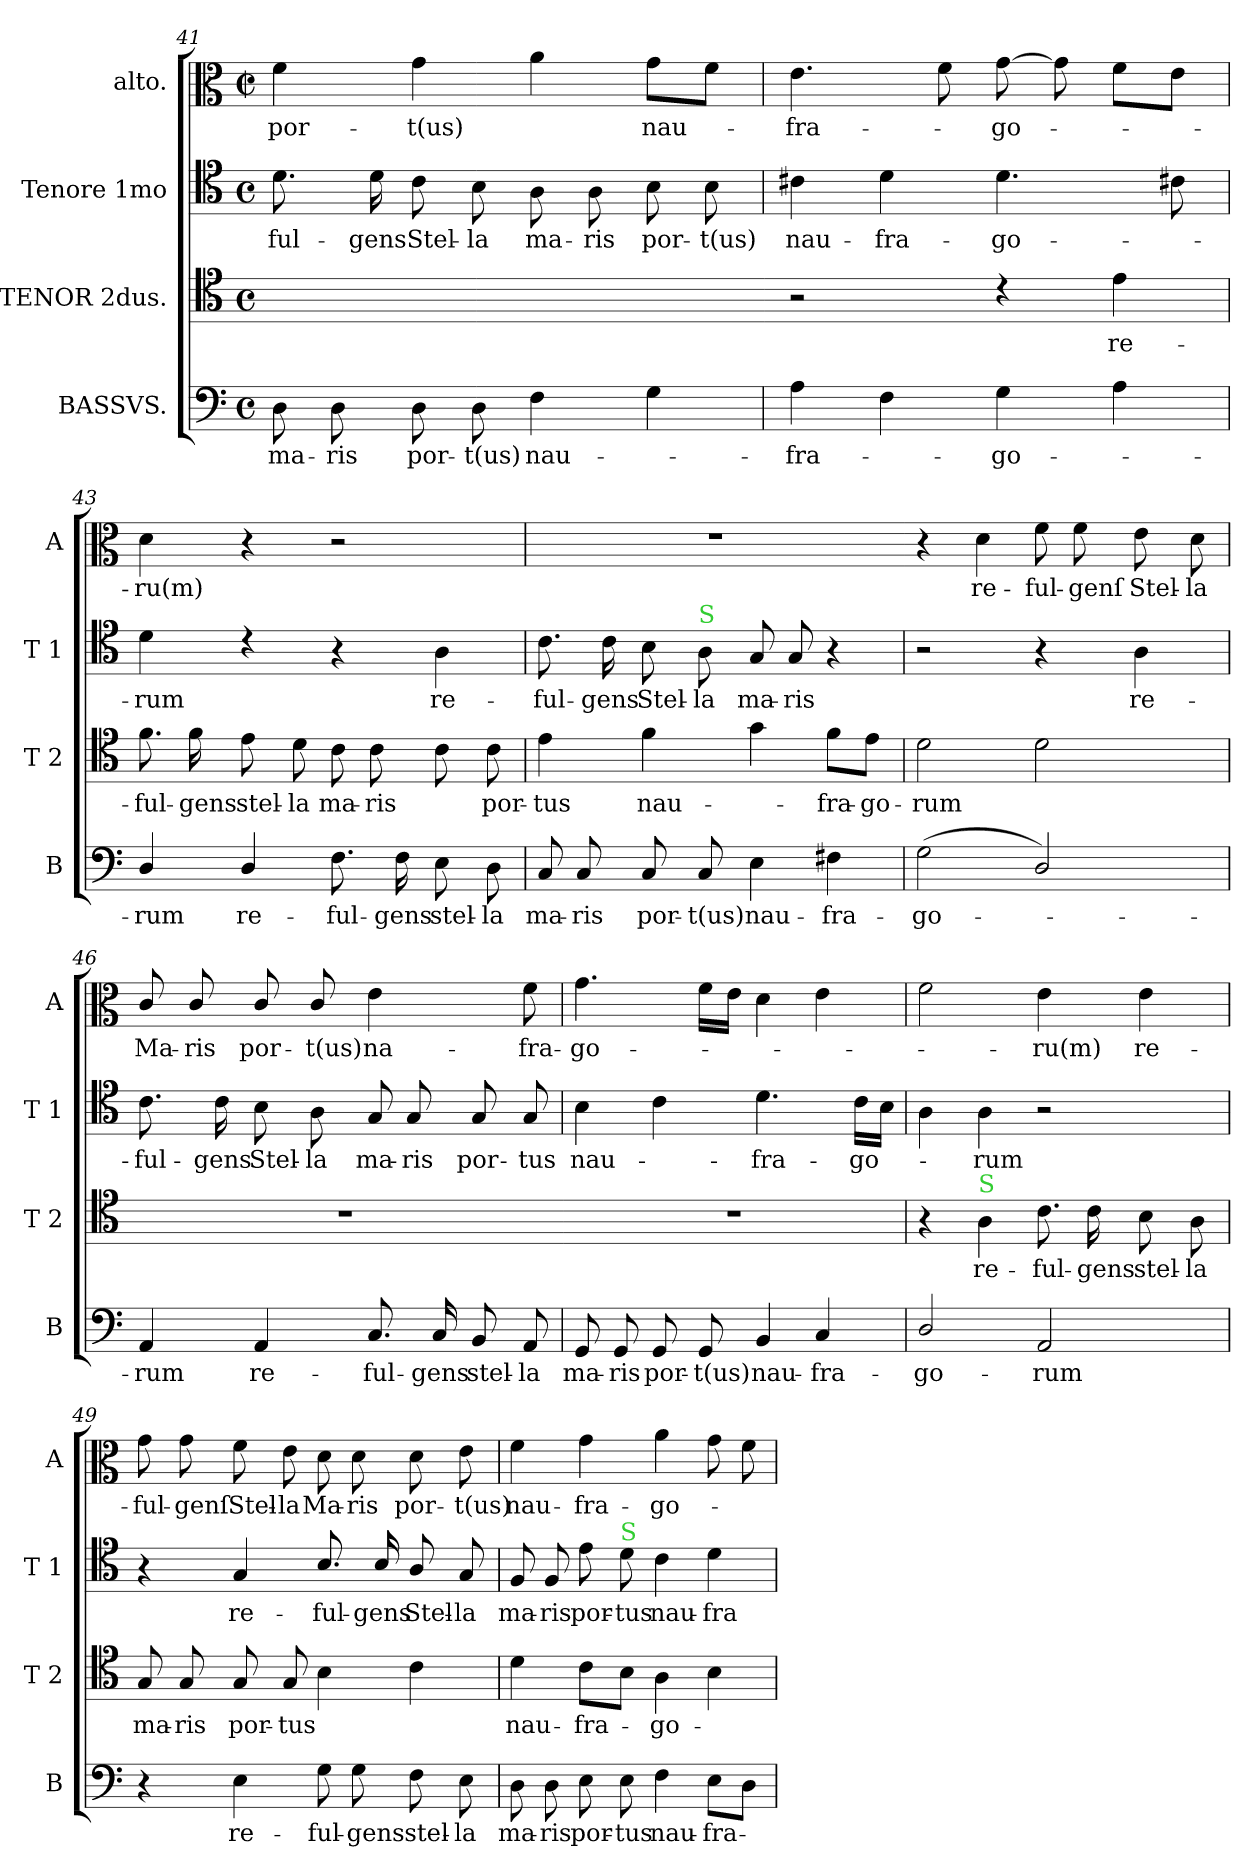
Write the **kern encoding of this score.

**kern	**text	**kern	**text	**kern	**text	**kern	**text
*part4	*part4	*part3	*part3	*part2	*part2	*part1	*part1
*staff4	*staff4	*staff3	*staff3	*staff2	*staff2	*staff1	*staff1
*I"BASSVS.	*	*I"TENOR 2dus.	*	*I"Tenore 1mo	*	*I"alto.	*
*I'B	*	*I'T 2	*	*I'T 1	*	*I'A	*
*clefF4	*	*clefC4	*	*clefC4	*	*clefC3	*
*k[]	*	*k[]	*	*k[]	*	*k[]	*
*M4/4	*	*M4/4	*	*M4/4	*	*M4/4	*
*met(c)	*	*met(c)	*	*met(c)	*	*met(c|)	*
=41	=41	=41	=41	=41	=41	=41	=41
8D\	ma-	1ryy	.	8.d\	-ful-	4f\	por-
8D\	-ris	.	.	.	.	.	.
.	.	.	.	16d\	-gens	.	.
8D\	por-	.	.	8c\	Stel-	4g\	-t(us)
8D\	-t(us)	.	.	8B\	-la	.	.
4F\	nau-	.	.	8A\	ma-	4a\	.
.	.	.	.	8A\	-ris	.	.
4G\	.	.	.	8B\	por-	8g\L	nau-
.	.	.	.	8B\	-t(us)	8f\J	.
=42	=42	=42-	=42	=42	=42	=42	=42
4A\	-fra-	2r	.	4c#X\	nau-	4.e\	-fra-
4F\	.	.	.	4d\	-fra-	.	.
.	.	.	.	.	.	8f\	.
4G\	-go-	4rc	.	4.d\	-go-	[8g\	-go-
.	.	.	.	.	.	8g\]	.
4A\	.	4e\	re-	.	.	8f\L	.
.	.	.	.	8c#X\	.	8e\J	.
=43	=43	=43	=43	=43	=43	=43	=43
4D/	-rum	8.f\	-ful-	4d\	-rum	4d\	-ru(m)
.	.	16f\	-gens	.	.	.	.
4D/	re-	8e\	stel-	4rc	.	4r	.
.	.	8d\	-la	.	.	.	.
8.F\	-ful-	8c\	ma-	4r	.	2r	.
.	.	8c\	-ris	.	.	.	.
16F\	-gens	.	.	.	.	.	.
8E\	stel-	8c\	.	4A\	re-	.	.
8D\	-la	8c\	por-	.	.	.	.
=44	=44	=44	=44	=44	=44	=44	=44
8C/	ma-	4e\	-tus	8.c\	-ful-	1r	.
8C/	-ris	.	.	.	.	.	.
.	.	.	.	16c\	-gens	.	.
8C/	por-	4f\	nau-	8B\	Stel-	.	.
!	!	!	!	!LO:TX:a:color=limegreen:t=S	!	!	!
8C/	-t(us)	.	.	8A\	-la	.	.
4E\	nau-	4g\	.	8G/	ma-	.	.
.	.	.	.	8G/	-ris	.	.
4F#X\	-fra-	8f\L	-fra-	4r	.	.	.
.	.	8e\J	-go-	.	.	.	.
=45	=45-	=45	=45-	=45	=45-	=45-	=45-
(<2G\	-go-	2d\	-rum	2r	.	4r	.
.	.	.	.	.	.	4d\	re-
2D/)	.	2d\	.	4r	.	8f\	-ful-
.	.	.	.	.	.	8f\	-genſ
!	!	!	!	!	!LO:LY:i	!	!
.	.	.	.	4A\	re-	8e\	Stel-
.	.	.	.	.	.	8d\	-la
=46	=46	=46	=46	=46	=46	=46	=46
!	!	!	!	!	!LO:LY:i	!	!
4AA/	-rum	1r	.	8.c\	-ful-	8c/	Ma-
.	.	.	.	.	.	8c/	-ris
!	!	!	!	!	!LO:LY:i	!	!
.	.	.	.	16c\	-gens	.	.
!	!LO:LY:i	!	!	!	!LO:LY:i	!	!
4AA/	re-	.	.	8B\	Stel-	8c/	por-
!	!	!	!	!	!LO:LY:i	!	!
.	.	.	.	8A\	-la	8c/	-t(us)
!	!LO:LY:i	!	!	!	!LO:LY:i	!LO:N:vis=4	!
8.C/	-ful-	.	.	8G/	ma-	4.e\	na-
!	!	!	!	!	!LO:LY:i	!	!
.	.	.	.	8G/	-ris	.	.
!	!LO:LY:i	!	!	!	!	!	!
16C/	-gens	.	.	.	.	.	.
!	!LO:LY:i	!	!	!	!	!	!
8BB/	stel-	.	.	8G/	por-	.	.
!	!LO:LY:i	!	!	!	!	!	!
8AA/	-la	.	.	8G/	-tus	8f\	-fra-
=47	=47	=47-	=47	=47	=47	=47	=47
!	!LO:LY:i	!	!	!	!	!	!
8GG/	ma-	1r	.	4B\	nau-	4.g\	-go-
!	!LO:LY:i	!	!	!	!	!	!
8GG/	-ris	.	.	.	.	.	.
!	!LO:LY:i	!	!	!	!	!	!
8GG/	por-	.	.	4c\	.	.	.
!	!LO:LY:i	!	!	!	!	!	!
8GG/	-t(us)	.	.	.	.	16f\LL	.
.	.	.	.	.	.	16e\JJ	.
!	!LO:LY:i	!	!	!	!	!	!
4BB/	nau-	.	.	4.d\	-fra-	4d\	.
!	!LO:LY:i	!	!	!	!	!	!
4C/	-fra-	.	.	.	.	4e\	.
.	.	.	.	16c\LL	-go-	.	.
.	.	.	.	16B\JJ	.	.	.
=48	=48	=48	=48	=48	=48	=48	=48
!	!LO:LY:i	!	!	!	!	!	!
2D/	-go-	4r	.	4A\	.	2f\	.
!	!	!LO:TX:a:color=limegreen:t=S	!	!	!	!	!
.	.	4A\	re-	4A\	-rum	.	.
!	!LO:LY:i	!	!	!	!	!	!
2AA/	-rum	8.c\	-ful-	2r	.	4e\	-ru(m)
.	.	16c\	-gens	.	.	.	.
!	!	!	!	!	!	!	!LO:LY:i
.	.	8B\	stel-	.	.	4e\	re-
.	.	8A\	-la	.	.	.	.
=49	=49	=49	=49	=49	=49	=49	=49
!	!	!	!	!	!	!	!LO:LY:i
4r	.	8G/	ma-	4r	.	8g\	-ful-
!	!	!	!	!	!	!	!LO:LY:i
.	.	8G/	-ris	.	.	8g\	-genſ
!	!	!	!	!	!LO:LY:i	!	!LO:LY:i
4E\	re-	8G/	por-	4G/	re-	8f\	Stel-
!	!	!	!	!	!	!	!LO:LY:i
.	.	8G/	-tus	.	.	8e\	-la
!	!	!	!	!	!LO:LY:i	!	!LO:LY:i
8G\	-ful-	4B\	.	8.B/	-ful-	8d\	Ma-
!	!	!	!	!	!	!	!LO:LY:i
8G\	-gens	.	.	.	.	8d\	-ris
!	!	!	!	!	!LO:LY:i	!	!
.	.	.	.	16B/	-gens	.	.
!	!	!	!	!	!LO:LY:i	!	!LO:LY:i
8F\	stel-	4c\	.	8A/	Stel-	8d\	por-
!	!	!	!	!	!LO:LY:i	!	!LO:LY:i
8E\	-la	.	.	8G/	-la	8e\	-t(us)
=50	=50	=50	=50	=50	=50	=50	=50
!	!	!	!	!	!LO:LY:i	!	!LO:LY:i
8D\	ma-	4d\	nau-	8F/	ma-	4f\	nau-
!	!	!	!	!	!LO:LY:i	!	!
8D\	-ris	.	.	8F/	-ris	.	.
!	!	!	!	!	!LO:LY:i	!	!LO:LY:i
8E\	por-	8c\L	-fra-	8e\	por-	4g\	-fra-
!	!	!	!	!LO:TX:a:color=limegreen:t=S	!	!	!
!	!	!	!	!	!LO:LY:i	!	!
8E\	-tus	8B\J	.	8d\	-tus	.	.
!	!	!	!	!	!LO:LY:i	!	!LO:LY:i
4F\	nau-	4A\	-go-	4c\	nau-	4a\	-go-
!	!	!	!	!	!LO:LY:i	!	!
8E\L	-fra-	4B\	.	4d\	-fra-	8g\	.
8D\J	.	.	.	.	.	8f\	.
=	=	=	=	=	=	=	=
*-	*-	*-	*-	*-	*-	*-	*-
